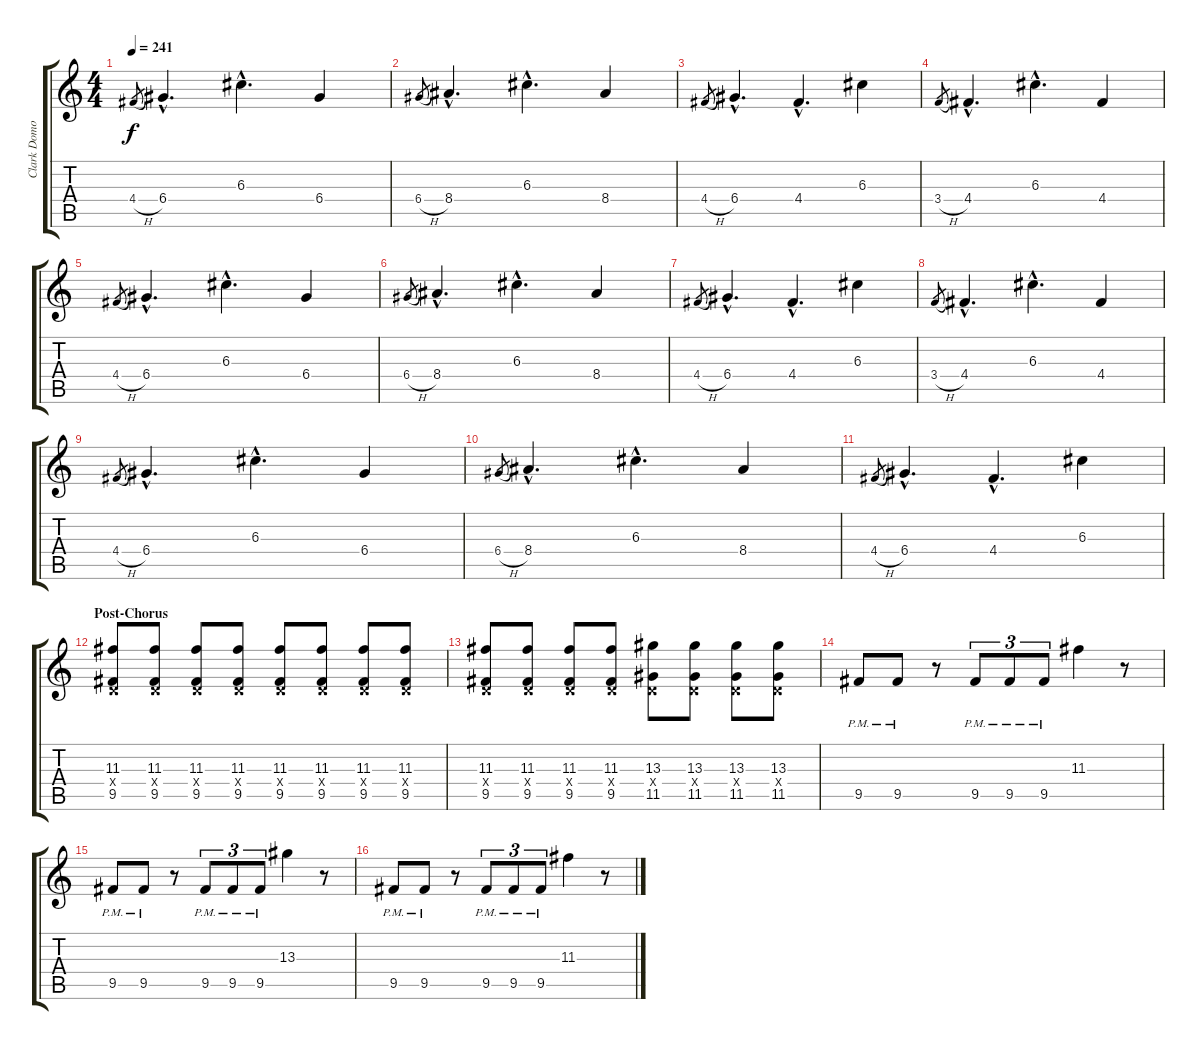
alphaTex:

\track ("Clark Domoe" "Clark Domo") {instrument distortionguitar}
\staff {score tabs}
\tuning (E4 B3 G3 D3 A2 E2) {hide}
\ts (4 4)
\tempo 241
\clef g2
\ks c
4.4{h}.8{gr dy f} 6.4{hac}.4{d} 6.3{hac}.4{d} 6.4.4 |
6.4{h}.8{gr} 8.4{hac}.4{d} 6.3{hac}.4{d} 8.4.4 |
4.4{h}.8{gr} 6.4{hac}.4{d} 4.4{hac}.4{d} 6.3.4 |
3.4{h}.8{gr} 4.4{hac}.4{d} 6.3{hac}.4{d} 4.4.4 |
4.4{h}.8{gr} 6.4{hac}.4{d} 6.3{hac}.4{d} 6.4.4 |
6.4{h}.8{gr} 8.4{hac}.4{d} 6.3{hac}.4{d} 8.4.4 |
4.4{h}.8{gr} 6.4{hac}.4{d} 4.4{hac}.4{d} 6.3.4 |
3.4{h}.8{gr} 4.4{hac}.4{d} 6.3{hac}.4{d} 4.4.4 |
4.4{h}.8{gr} 6.4{hac}.4{d} 6.3{hac}.4{d} 6.4.4 |
6.4{h}.8{gr} 8.4{hac}.4{d} 6.3{hac}.4{d} 8.4.4 |
4.4{h}.8{gr} 6.4{hac}.4{d} 4.4{hac}.4{d} 6.3.4 |
\section ("" "Post-Chorus")
(11.3 0.4{x} 9.5).8 (11.3 0.4{x} 9.5).8 (11.3 0.4{x} 9.5).8 (11.3 0.4{x} 9.5).8 (11.3 0.4{x} 9.5).8 (11.3 0.4{x} 9.5).8 (11.3 0.4{x} 9.5).8 (11.3 0.4{x} 9.5).8 |
(11.3 0.4{x} 9.5).8 (11.3 0.4{x} 9.5).8 (11.3 0.4{x} 9.5).8 (11.3 0.4{x} 9.5).8 (13.3 0.4{x} 11.5).8 (13.3 0.4{x} 11.5).8 (13.3 0.4{x} 11.5).8 (13.3 0.4{x} 11.5).8 |
9.5{pm}.8 9.5{pm}.8 r.8 9.5{pm}.8{tu (3 2)} 9.5{pm}.8{tu (3 2)} 9.5{pm}.8{tu (3 2)} 11.3.4 r.8 |
9.5{pm}.8 9.5{pm}.8 r.8 9.5{pm}.8{tu (3 2)} 9.5{pm}.8{tu (3 2)} 9.5{pm}.8{tu (3 2)} 13.3.4 r.8 |
9.5{pm}.8 9.5{pm}.8 r.8 9.5{pm}.8{tu (3 2)} 9.5{pm}.8{tu (3 2)} 9.5{pm}.8{tu (3 2)} 11.3.4 r.8
